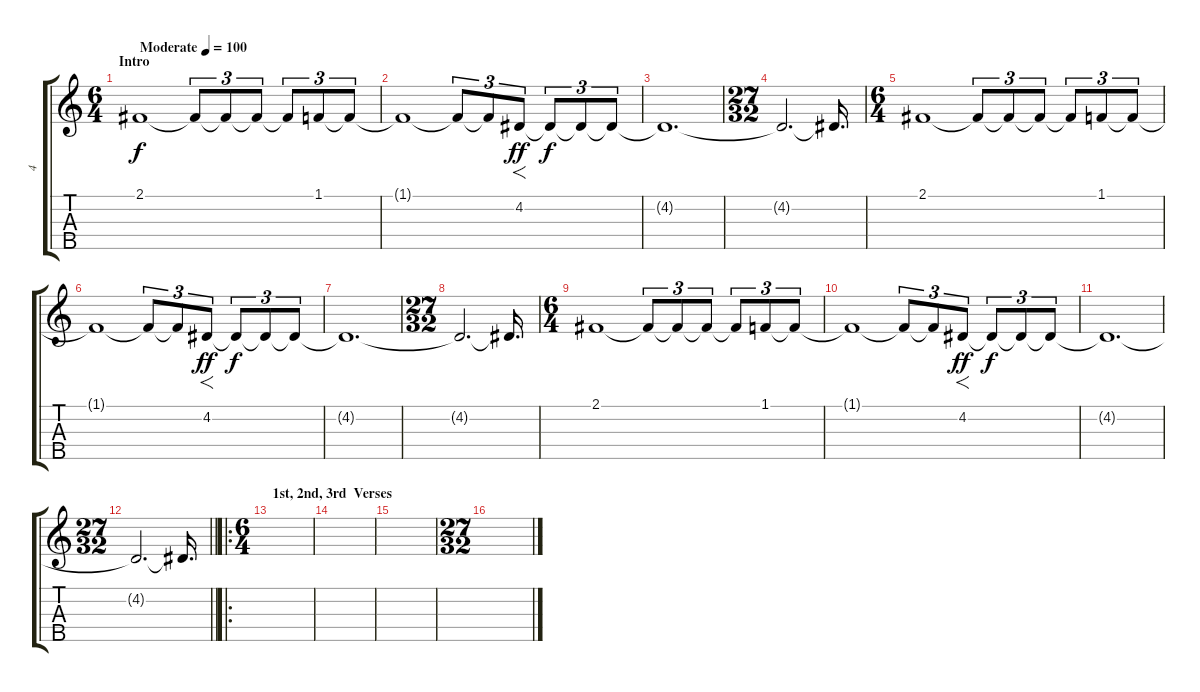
\track ("4" "4") {instrument choiraahs}
\staff {score tabs}
\tuning (E4 B3 G3 D3 A2) {hide}
\ts (6 4)
\section ("" "Intro")
\tempo (100 "Moderate")
\clef g2
\ks c
2.1.1{dy f instrument choiraahs} 2.1{t}.8{tu (3 2)} 2.1{t}.8{tu (3 2)} 2.1{t}.8{tu (3 2)} 2.1{t}.8{tu (3 2)} 1.1.8{tu (3 2)} 1.1{t}.8{tu (3 2)} |
1.1{t}.1 1.1{t}.8{tu (3 2)} 1.1{t}.8{tu (3 2)} 4.2.8{f tu (3 2) dy ff} 4.2{t}.8{tu (3 2) dy f} 4.2{t}.8{tu (3 2)} 4.2{t}.8{tu (3 2)} |
4.2{t}.1{d} |
\ts (27 32)
4.2{t}.2{d} 4.2{t}.16{d} |
\ts (6 4)
2.1.1 2.1{t}.8{tu (3 2)} 2.1{t}.8{tu (3 2)} 2.1{t}.8{tu (3 2)} 2.1{t}.8{tu (3 2)} 1.1.8{tu (3 2)} 1.1{t}.8{tu (3 2)} |
1.1{t}.1 1.1{t}.8{tu (3 2)} 1.1{t}.8{tu (3 2)} 4.2.8{f tu (3 2) dy ff} 4.2{t}.8{tu (3 2) dy f} 4.2{t}.8{tu (3 2)} 4.2{t}.8{tu (3 2)} |
4.2{t}.1{d} |
\ts (27 32)
4.2{t}.2{d} 4.2{t}.16{d} |
\ts (6 4)
2.1.1 2.1{t}.8{tu (3 2)} 2.1{t}.8{tu (3 2)} 2.1{t}.8{tu (3 2)} 2.1{t}.8{tu (3 2)} 1.1.8{tu (3 2)} 1.1{t}.8{tu (3 2)} |
1.1{t}.1 1.1{t}.8{tu (3 2)} 1.1{t}.8{tu (3 2)} 4.2.8{f tu (3 2) dy ff} 4.2{t}.8{tu (3 2) dy f} 4.2{t}.8{tu (3 2)} 4.2{t}.8{tu (3 2)} |
4.2{t}.1{d} |
\ts (27 32)
\barLineRight lightlight
4.2{t}.2{d} 4.2{t}.16{d} |
\ro
\ts (6 4)
\section ("" "1st, 2nd, 3rd  Verses")
|
|
|
\ts (27 32)
